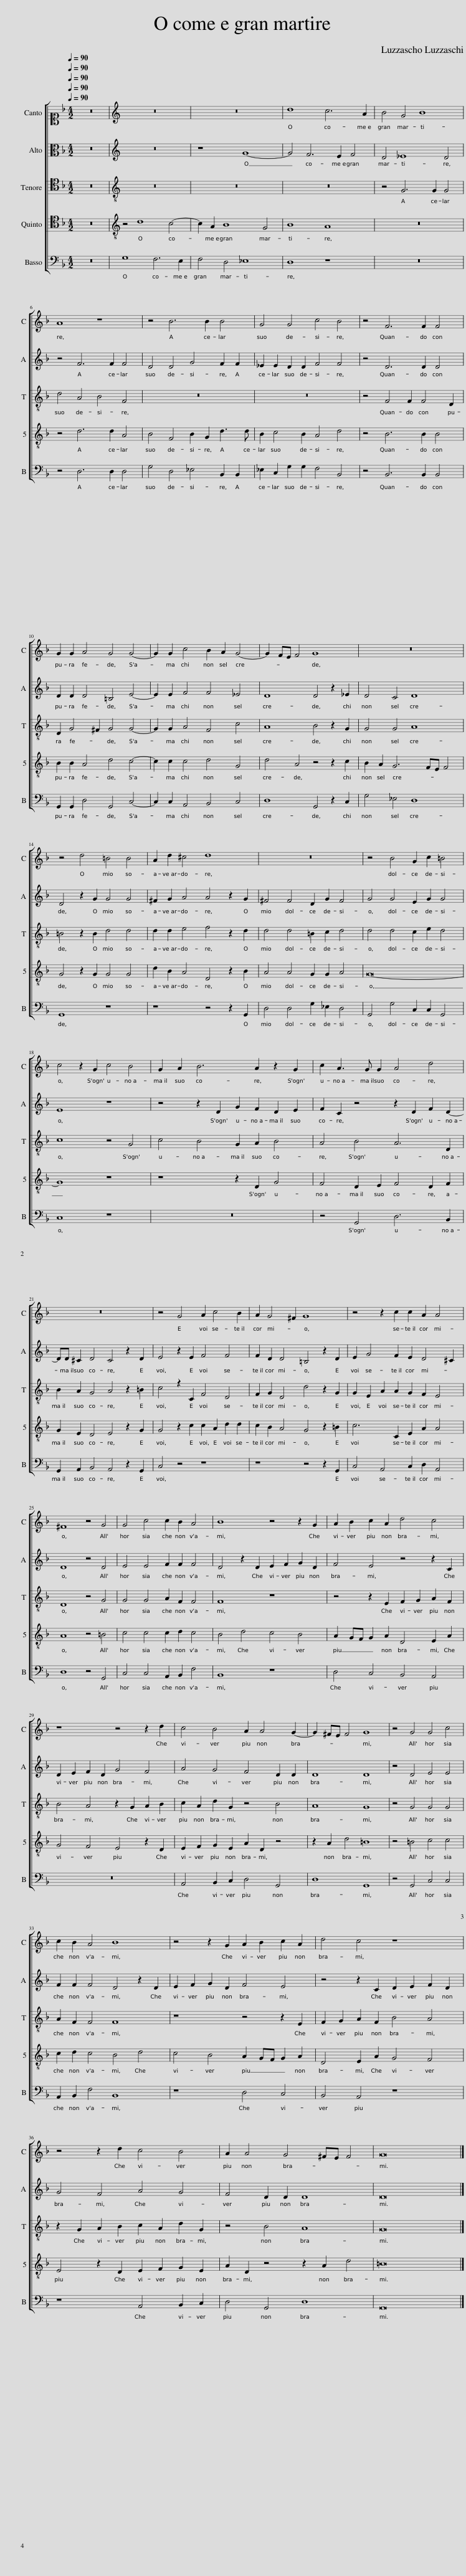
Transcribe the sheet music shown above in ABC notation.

X:1
%%score [ 1 2 [ 3 4 ] 5 ]
L:1/8
Q:1/4=90
M:4/2
I:linebreak $
K:F
V:1 alto1
V:2 alto
V:3 tenor
V:4 tenor
V:5 bass
V:1
 z16 | z16 | z16 | d8 c6 A2 | B4 G4 B8 |$ %5
 A8 z8 | z4 B6 B2 B4 | G4 G4 c4 B4 | z4 F6 F2 F4 |$ G2 G2 A4 G4 G4- | %10
 G2 G2 c4 B2 A2 G4- | G2 FE F4 G8 | z16 |$ z4 d4 =B4 B4 | A2 d2 ^c4 d8 | %15
 z16 | z4 B4 G2 c2 =B4 |$ c4 z2 G2 c4 B4 | G2 A2 B6 A2 z2 G2 | c2 A3 G G2 A4 d4 |$ %20
 z16 | z4 G4 A2 c4 B2 | A2 G4 ^F2 G8 | z4 z2 c2 c2 A2 A4 |$ ^F8 z4 G4 | %25
 G4 c4 c2 B2 A4 | B8 z4 z2 G2 | A2 B2 c2 A2 d4 c4 |$ z8 z4 z2 d2 | c4 B4 A2 A4 G2- | %30
 G2 ^FE F4 G8 | z4 G4 G4 c4 |$ c2 B2 A4 B8 | z4 z2 G2 A2 B2 c2 A2 | d4 c4 z8 |$ %35
 z4 z2 d2 c4 B4 | A2 A4 G4 ^FE F4 | G16 |] %38
V:2
 z16 | z16 | z8 G8- | G4 F6 E2 F4 | D4 _E8 D4 |$ %5
 z4 F6 F2 F4 | D4 D4 G4 F2 F2 | _E2 E2 D2 D2 F4 F4 | z4 D6 D2 D4 |$ D2 D2 D4 =B,4 E4- | %10
 E2 E2 F4 F4 _E4 | D8 D4 z2 _E2 | D4 C4 D8 |$ D4 z2 G2 G4 G4 | ^F2 G2 A4 A4 z2 G2 | %15
 ^F4 F4 D2 G2 F4 | G4 G4 E2 G2 G4 |$ E8 z8 | z4 z2 D2 G2 F2 D2 E2 | F2 C2 z4 z2 D2 F2 D2- |$ %20
 DD ^C2 D4 C4 z2 D2 | E4 z2 E2 F4 F4 | F2 D2 D4 =B,4 z2 D2 | E2 G4 F2 E2 D4 ^C2 |$ D8 z4 D4 | %25
 E4 E4 F2 F2 F4 | D4 z2 D2 E2 F2 G2 D2 | F4 E4 z4 z2 C2 |$ D2 E2 F2 D2 G4 F4 | A4 G4 F4 D2 D2 | %30
 D8 D8 | z4 D4 E4 E4 |$ F2 F2 F4 D4 z2 D2 | E2 F2 G2 D2 F4 E4 | z4 z2 C2 D2 E2 F2 D2 |$ %35
 G4 F4 A4 G4 | F4 D2 D2 D8 | D16 |] %38
V:3
 z16 | z16 | z16 | z16 | z4 G,6 G,2 G,4 |$ %5
 D4 A,4 B,4 F,4 | z16 | z16 | z4 F,4 F,2 F,4 D,2 |$ D,2 G,4 ^F,2 G,4 G,4- | %10
 G,2 G,2 A,4 F,4 C4 | A,8 B,4 z2 G,2 | G,4 G,4 A,8 |$ =B,4 z2 B,2 D4 D4 | D2 D2 E4 F4 z2 D2 | %15
 D4 D4 =B,2 C2 D4 | D4 D4 C2 E2 D4 |$ C8 z4 G,4 | C4 B,4 G,2 A,2 B,4 | A,4 B,4 A,6 D,2 |$ %20
 B,2 A,2 G,4 A,4 z2 =B,2 | C4 z2 C,2 F,4 D,4 | F,2 G,2 D,4 D4 z2 G,2 | G,2 E,2 A,2 A,2 G,2 F,2 E,4 |$ D,8 z4 G,4 | %25
 G,4 G,4 A,2 F,2 F,4 | F,8 z8 | z4 z2 E,2 F,2 G,2 A,2 F,2 |$ B,4 A,4 z2 G,2 A,2 B,2 | C2 A,2 D2 G,2 z4 B,4 | %30
 A,8 G,8 | z4 G,4 G,4 G,4 |$ A,2 F,2 F,4 F,8 | z8 z4 z2 E,2 | F,2 G,2 A,2 F,2 B,4 A,4 |$ %35
 z2 G,2 A,2 B,2 C2 A,2 D2 G,2 | z4 B,4 A,8 | G,16 |] %38
V:4
 z16 | z4 D8 C4- | C2 A,2 B,8 G,4 | B,8 A,8 | z16 |$ %5
 z4 D6 D2 A,4 | B,4 F,4 B,2 G,2 D3 D | B,2 C4 B,2 A,4 D4 | z4 B,6 B,2 B,4 |$ B,2 B,2 A,4 D4 C4- | %10
 C2 C2 C4 D4 G,4 | D4 A,4 z4 z2 C2 | B,2 A,2 G,6 F,E, F,4 |$ G,4 z2 G,2 G,4 G,4 | D2 B,2 A,4 D,4 z2 B,2 | %15
 A,4 A,4 G,2 G,2 A,4 | G,16- |$ G,8 z8 | z8 z2 D,2 G,4 | F,4 D,2 E,2 F,4 D,2 F,2 |$ %20
 G,2 E,2 D,4 E,4 z2 G,2 | G,4 z2 C2 C2 A,2 D2 D2 | C2 B,2 A,4 G,4 z2 =B,2 | C6 C,2 E,2 A,2 A,4 |$ A,8 z4 =B,4 | %25
 C4 C4 C2 D2 C4 | B,4 D4 C4 B,4 | A,2 G,F, G,2 A,2 D,4 E,2 A,2 |$ G,4 F,4 E,4 z2 D,2 | E,2 F,2 G,2 E,2 A,2 D,2 z4 | %30
 z2 A,2 D4 =B,8 | z4 =B,4 C4 C4 |$ C2 D2 C4 B,4 D4 | C4 B,4 A,2 G,F, G,2 A,2 | D,4 E,2 A,2 G,4 F,4 |$ %35
 E,4 z2 D,2 E,2 F,2 G,2 E,2 | A,2 D,2 z4 z2 A,2 D4 | =B,16 |] %38
V:5
 z16 | G,8 F,6 E,2 | F,4 D,4 _E,8 | D,8 z8 | z16 |$ %5
 z4 D,6 D,2 D,4 | G,4 D,4 _E,4 B,,2 B,,2 | _E,2 C,2 G,2 G,2 F,4 B,,4 | z4 B,,6 B,,2 B,,4 |$ G,,2 G,,2 D,4 G,,4 C,4- | %10
 C,2 C,2 A,,4 B,,4 C,4 | D,8 G,,4 z2 C,2 | G,4 _E,4 D,8 |$ G,,8 z8 | z8 z4 z2 G,,2 | %15
 D,4 D,4 G,2 _E,2 D,4 | G,,4 G,4 C,2 C,2 G,,4 |$ C,8 z8 | z16 | z4 G,,4 D,6 B,,2 |$ %20
 G,,2 A,,2 B,,4 A,,4 z2 G,,2 | C,4 z4 z8 | z8 z4 z2 G,,2 | C,4 A,,4 C,2 D,2 A,,4 |$ D,8 z4 G,,4 | %25
 C,4 C,4 A,,2 B,,2 F,4 | B,,8 z8 | D,4 C,4 B,,4 A,,4 |$ z16 | A,,4 B,,2 C,2 D,4 G,,4 | %30
 D,8 G,,8 | z4 G,,4 C,4 C,4 |$ A,,2 B,,2 F,4 B,,8 | z8 D,4 C,4 | B,,4 A,,4 z8 |$ %35
 z8 A,,4 B,,2 C,2 | D,4 G,,4 D,8 | G,,16 |] %38
